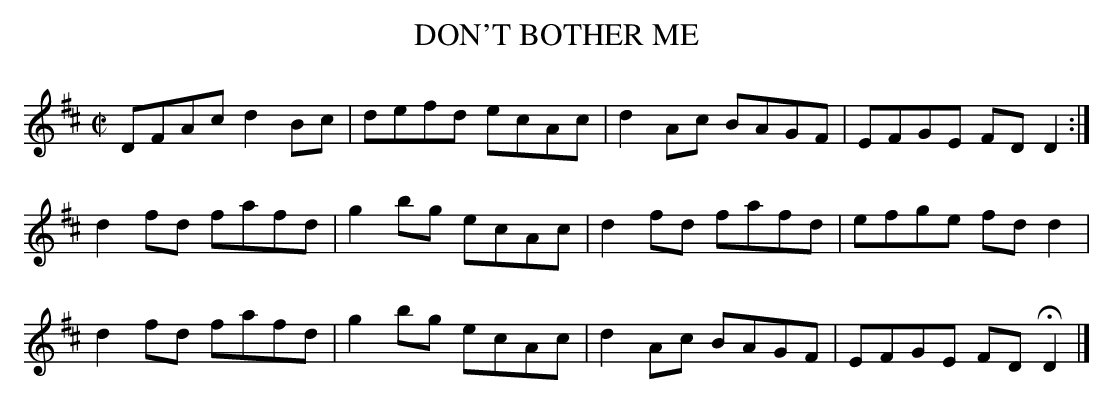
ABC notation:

X:1
T:DON'T BOTHER ME
M:C|
L:1/8
K:D
DFAc d2Bc|defd ecAc|d2Ac BAGF|EFGE FDD2:|
d2fd fafd|g2bg ecAc|d2fd fafd|efge fdd2|
d2fd fafd|g2bg ecAc|d2Ac BAGF|EFGE FDHD2|]
